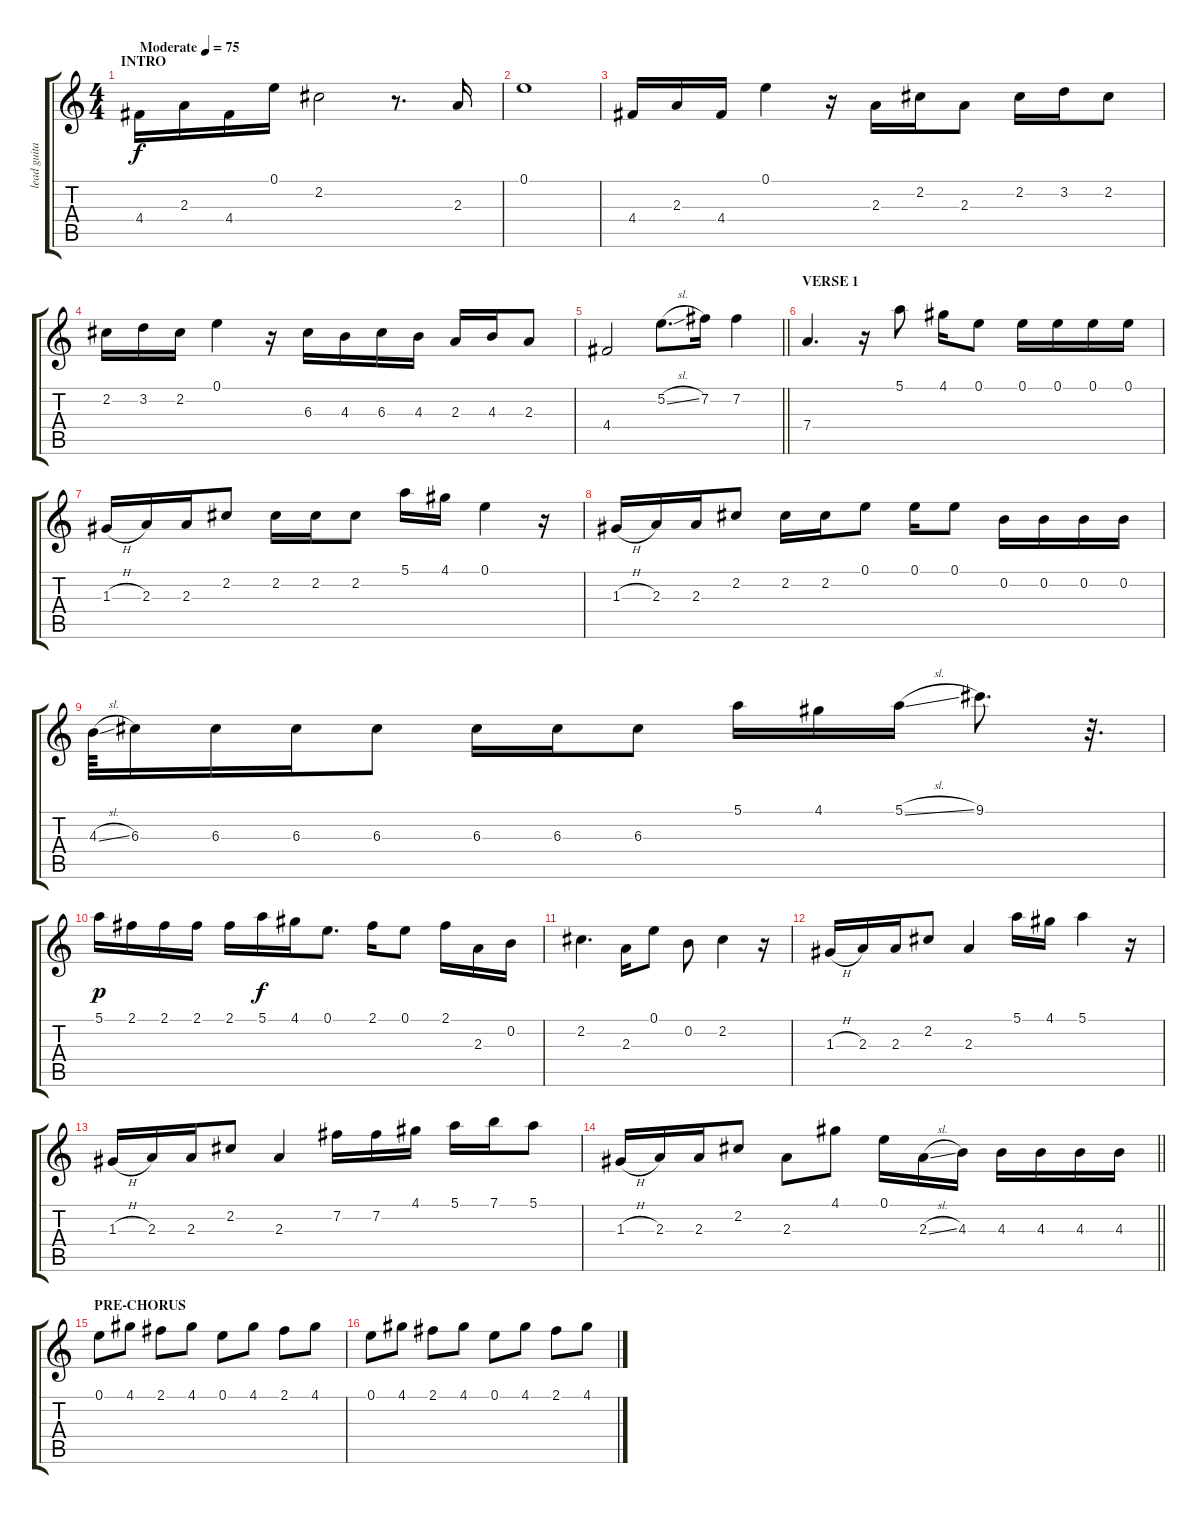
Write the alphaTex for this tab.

\track ("lead guitar" "lead guita") {instrument overdrivenguitar}
\staff {score tabs}
\tuning (E4 B3 G3 D3 A2 D2) {hide}
\ts (4 4)
\section ("" "INTRO")
\tempo (75 "Moderate")
\clef g2
\ks c
4.4.16{dy f instrument overdrivenguitar} 2.3.16 4.4.16 0.1.16 2.2.2 r.8{d} 2.3.16 |
0.1.1 |
4.4.16 2.3.16 4.4.16 0.1.4 r.16 2.3.16 2.2.16 2.3.8 2.2.16 3.2.16 2.2.8 |
2.2.16 3.2.16 2.2.16 0.1.4 r.16 6.3.16 4.3.16 6.3.16 4.3.16 2.3.16 4.3.16 2.3.8 |
\barLineRight lightlight
4.4.2 5.2{sl}.8{d} 7.2.16 7.2.4 |
\section ("" "VERSE 1")
7.4.4{d} r.16 5.1.8 4.1.16 0.1.8 0.1.16 0.1.16 0.1.16 0.1.16 |
1.3{h}.16 2.3.16 2.3.16 2.2.8 2.2.16 2.2.16 2.2.8 5.1.16 4.1.16 0.1.4 r.16 |
1.3{h}.16 2.3.16 2.3.16 2.2.8 2.2.16 2.2.16 0.1.8 0.1.16 0.1.8 0.2.16 0.2.16 0.2.16 0.2.16 |
4.3{sl}.64 6.3.16 6.3.16 6.3.16 6.3.8 6.3.16 6.3.16 6.3.8 5.1.16 4.1.16 5.1{sl}.16 9.1.8{d} r.32{d} |
5.1.16{dy p} 2.1.16 2.1.16 2.1.16 2.1.16 5.1.16{dy f} 4.1.16 0.1.8{d} 2.1.16 0.1.8 2.1.16 2.3.16 0.2.16 |
2.2.4{d} 2.3.16 0.1.8 0.2.8 2.2.4 r.16 |
1.3{h}.16 2.3.16 2.3.16 2.2.8 2.3.4 5.1.16 4.1.16 5.1.4 r.16 |
1.3{h}.16 2.3.16 2.3.16 2.2.8 2.3.4 7.2.16 7.2.16 4.1.16 5.1.16 7.1.16 5.1.8 |
\barLineRight lightlight
1.3{h}.16 2.3.16 2.3.16 2.2.8 2.3.8 4.1.8 0.1.16 2.3{sl}.16 4.3.16 4.3.16 4.3.16 4.3.16 4.3.16 |
\section ("" "PRE-CHORUS")
0.1.8 4.1.8 2.1.8 4.1.8 0.1.8 4.1.8 2.1.8 4.1.8 |
0.1.8 4.1.8 2.1.8 4.1.8 0.1.8 4.1.8 2.1.8 4.1{sl}.8
